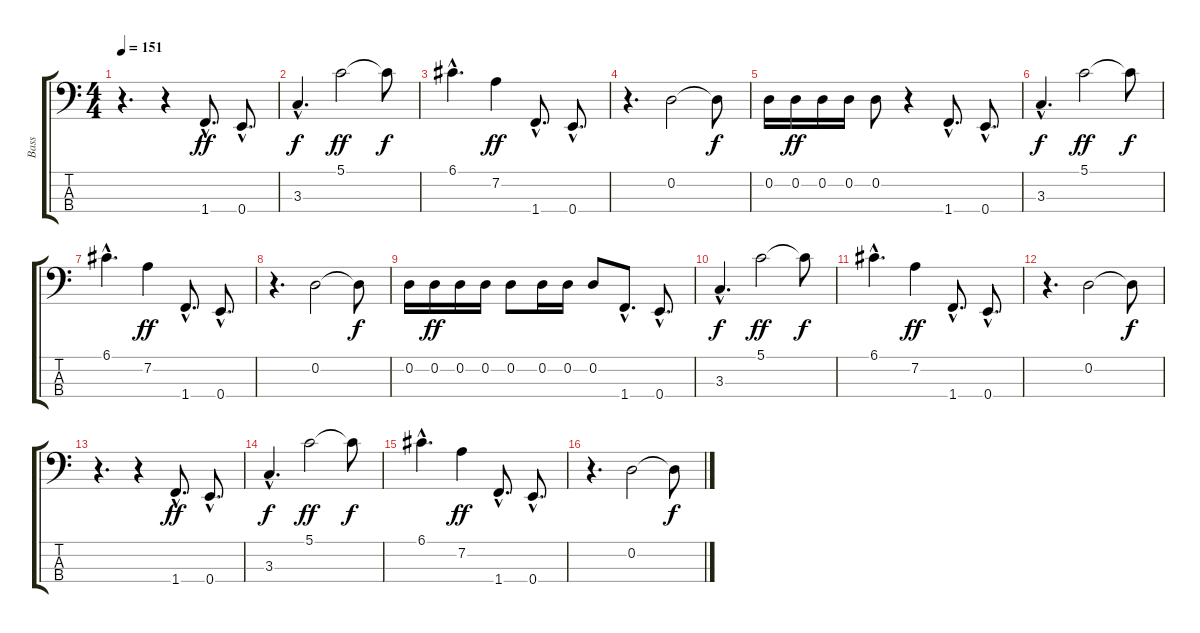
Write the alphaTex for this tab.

\track ("Bass" "Bass") {instrument fretlessbass}
\staff {score tabs}
\tuning (G2 D2 A1 E1) {hide}
\ts (4 4)
\tempo 151
\clef f4
\ks c
r.4{d dy f} r.4 1.4{hac}.8{d dy ff} 0.4{hac}.8{d} |
3.3{hac}.4{d dy f} 5.1.2{dy ff} 5.1{t}.8{dy f} |
6.1{hac}.4{d} 7.2.4{dy ff} 1.4{hac}.8{d} 0.4{hac}.8{d} |
r.4{d} 0.2.2 0.2{t}.8{dy f} |
0.2.16 0.2.16{dy ff} 0.2.16 0.2.16 0.2.8 r.4 1.4{hac}.8{d} 0.4{hac}.8{d} |
3.3{hac}.4{d dy f} 5.1.2{dy ff} 5.1{t}.8{dy f} |
6.1{hac}.4{d} 7.2.4{dy ff} 1.4{hac}.8{d} 0.4{hac}.8{d} |
r.4{d} 0.2.2 0.2{t}.8{dy f} |
0.2.16 0.2.16{dy ff} 0.2.16 0.2.16 0.2.8 0.2.16 0.2.16 0.2.8 1.4{hac}.8{d} 0.4{hac}.8{d} |
3.3{hac}.4{d dy f} 5.1.2{dy ff} 5.1{t}.8{dy f} |
6.1{hac}.4{d} 7.2.4{dy ff} 1.4{hac}.8{d} 0.4{hac}.8{d} |
r.4{d} 0.2.2{volume 13} 0.2{t}.8{dy f} |
r.4{d} r.4{volume 12} 1.4{hac}.8{d dy ff volume 12} 0.4{hac}.8{d volume 11} |
3.3{hac}.4{d dy f} 5.1.2{dy ff volume 11} 5.1{t}.8{dy f} |
6.1{hac}.4{d} 7.2.4{dy ff volume 4} 1.4{hac}.8{d} 0.4{hac}.8{d} |
r.4{d} 0.2.2 0.2{t}.8{dy f}
